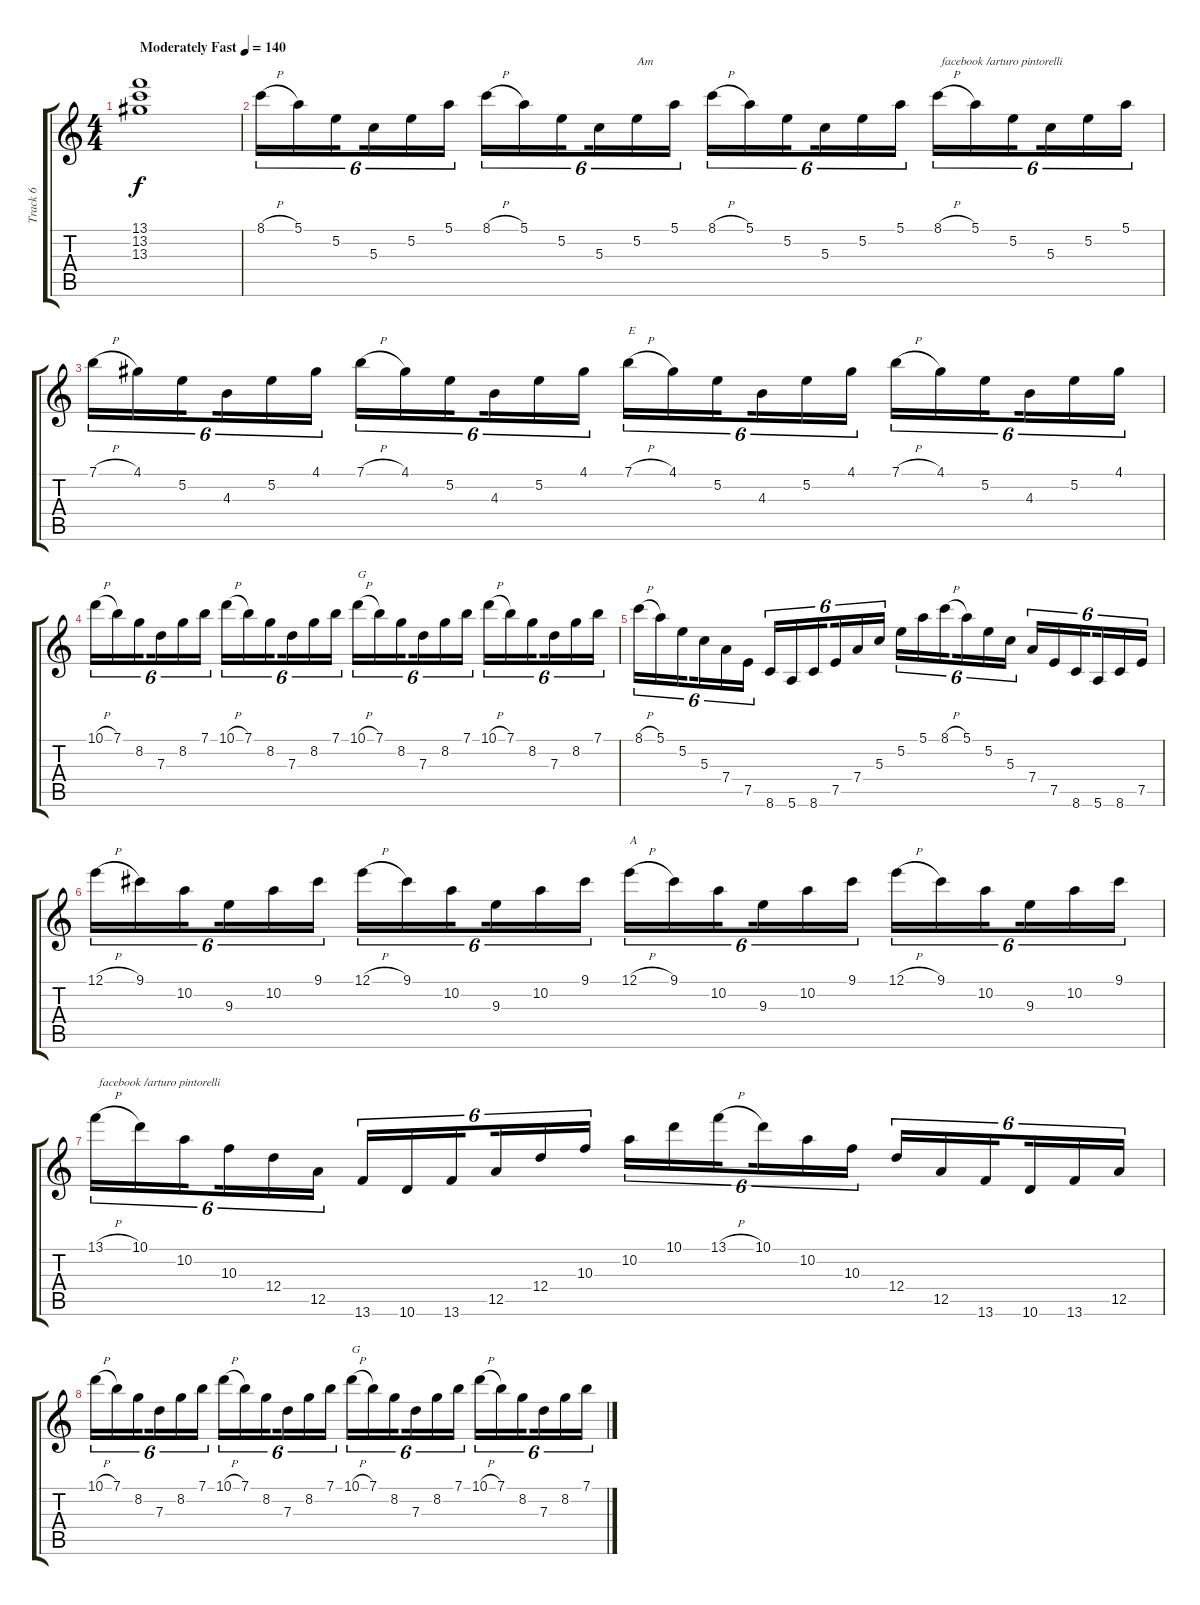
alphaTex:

\track ("Track 6" "Track 6") {instrument distortionguitar}
\staff {score tabs}
\tuning (E4 B3 G3 D3 A2 E2) {hide}
\ts (4 4)
\tempo (140 "Moderately Fast")
\clef g2
\ks c
(13.1 13.2 13.3).1{dy f instrument reversecymbal} |
8.1{h}.16{tu (6 4) instrument distortionguitar} 5.1.16{tu (6 4)} 5.2.16{tu (6 4) beam splitsecondary} 5.3.16{tu (6 4)} 5.2.16{tu (6 4)} 5.1.16{tu (6 4)} 8.1{h}.16{tu (6 4)} 5.1.16{tu (6 4)} 5.2.16{tu (6 4) beam splitsecondary} 5.3.16{tu (6 4)} 5.2.16{tu (6 4) txt "Am"} 5.1.16{tu (6 4)} 8.1{h}.16{tu (6 4)} 5.1.16{tu (6 4)} 5.2.16{tu (6 4) beam splitsecondary} 5.3.16{tu (6 4)} 5.2.16{tu (6 4)} 5.1.16{tu (6 4)} 8.1{h}.16{tu (6 4) txt " facebook /arturo pintorelli"} 5.1.16{tu (6 4)} 5.2.16{tu (6 4) beam splitsecondary} 5.3.16{tu (6 4)} 5.2.16{tu (6 4)} 5.1.16{tu (6 4)} |
7.1{h}.16{tu (6 4)} 4.1.16{tu (6 4)} 5.2.16{tu (6 4) beam splitsecondary} 4.3.16{tu (6 4)} 5.2.16{tu (6 4)} 4.1.16{tu (6 4)} 7.1{h}.16{tu (6 4)} 4.1.16{tu (6 4)} 5.2.16{tu (6 4) beam splitsecondary} 4.3.16{tu (6 4)} 5.2.16{tu (6 4)} 4.1.16{tu (6 4)} 7.1{h}.16{tu (6 4) txt "E"} 4.1.16{tu (6 4)} 5.2.16{tu (6 4) beam splitsecondary} 4.3.16{tu (6 4)} 5.2.16{tu (6 4)} 4.1.16{tu (6 4)} 7.1{h}.16{tu (6 4)} 4.1.16{tu (6 4)} 5.2.16{tu (6 4) beam splitsecondary} 4.3.16{tu (6 4)} 5.2.16{tu (6 4)} 4.1.16{tu (6 4)} |
10.1{h}.16{tu (6 4)} 7.1.16{tu (6 4)} 8.2.16{tu (6 4) beam splitsecondary} 7.3.16{tu (6 4)} 8.2.16{tu (6 4)} 7.1.16{tu (6 4)} 10.1{h}.16{tu (6 4)} 7.1.16{tu (6 4)} 8.2.16{tu (6 4) beam splitsecondary} 7.3.16{tu (6 4)} 8.2.16{tu (6 4)} 7.1.16{tu (6 4)} 10.1{h}.16{tu (6 4) txt "G"} 7.1.16{tu (6 4)} 8.2.16{tu (6 4) beam splitsecondary} 7.3.16{tu (6 4)} 8.2.16{tu (6 4)} 7.1.16{tu (6 4)} 10.1{h}.16{tu (6 4)} 7.1.16{tu (6 4)} 8.2.16{tu (6 4) beam splitsecondary} 7.3.16{tu (6 4)} 8.2.16{tu (6 4)} 7.1.16{tu (6 4)} |
8.1{h}.16{tu (6 4)} 5.1.16{tu (6 4)} 5.2.16{tu (6 4) beam splitsecondary} 5.3.16{tu (6 4)} 7.4.16{tu (6 4)} 7.5.16{tu (6 4)} 8.6.16{tu (6 4)} 5.6.16{tu (6 4)} 8.6.16{tu (6 4) beam splitsecondary} 7.5.16{tu (6 4)} 7.4.16{tu (6 4)} 5.3.16{tu (6 4)} 5.2.16{tu (6 4)} 5.1.16{tu (6 4)} 8.1{h}.16{tu (6 4) beam splitsecondary} 5.1.16{tu (6 4)} 5.2.16{tu (6 4)} 5.3.16{tu (6 4)} 7.4.16{tu (6 4)} 7.5.16{tu (6 4)} 8.6.16{tu (6 4) beam splitsecondary} 5.6.16{tu (6 4)} 8.6.16{tu (6 4)} 7.5.16{tu (6 4)} |
12.1{h}.16{tu (6 4)} 9.1.16{tu (6 4)} 10.2.16{tu (6 4) beam splitsecondary} 9.3.16{tu (6 4)} 10.2.16{tu (6 4)} 9.1.16{tu (6 4)} 12.1{h}.16{tu (6 4)} 9.1.16{tu (6 4)} 10.2.16{tu (6 4) beam splitsecondary} 9.3.16{tu (6 4)} 10.2.16{tu (6 4)} 9.1.16{tu (6 4)} 12.1{h}.16{tu (6 4) txt "A"} 9.1.16{tu (6 4)} 10.2.16{tu (6 4) beam splitsecondary} 9.3.16{tu (6 4)} 10.2.16{tu (6 4)} 9.1.16{tu (6 4)} 12.1{h}.16{tu (6 4)} 9.1.16{tu (6 4)} 10.2.16{tu (6 4) beam splitsecondary} 9.3.16{tu (6 4)} 10.2.16{tu (6 4)} 9.1.16{tu (6 4)} |
13.1{h}.16{tu (6 4) txt " facebook /arturo pintorelli"} 10.1.16{tu (6 4)} 10.2.16{tu (6 4) beam splitsecondary} 10.3.16{tu (6 4)} 12.4.16{tu (6 4)} 12.5.16{tu (6 4)} 13.6.16{tu (6 4)} 10.6.16{tu (6 4)} 13.6.16{tu (6 4) beam splitsecondary} 12.5.16{tu (6 4)} 12.4.16{tu (6 4)} 10.3.16{tu (6 4)} 10.2.16{tu (6 4)} 10.1.16{tu (6 4)} 13.1{h}.16{tu (6 4) beam splitsecondary} 10.1.16{tu (6 4)} 10.2.16{tu (6 4)} 10.3.16{tu (6 4)} 12.4.16{tu (6 4)} 12.5.16{tu (6 4)} 13.6.16{tu (6 4) beam splitsecondary} 10.6.16{tu (6 4)} 13.6.16{tu (6 4)} 12.5.16{tu (6 4)} |
10.1{h}.16{tu (6 4)} 7.1.16{tu (6 4)} 8.2.16{tu (6 4) beam splitsecondary} 7.3.16{tu (6 4)} 8.2.16{tu (6 4)} 7.1.16{tu (6 4)} 10.1{h}.16{tu (6 4)} 7.1.16{tu (6 4)} 8.2.16{tu (6 4) beam splitsecondary} 7.3.16{tu (6 4)} 8.2.16{tu (6 4)} 7.1.16{tu (6 4)} 10.1{h}.16{tu (6 4) txt "G"} 7.1.16{tu (6 4)} 8.2.16{tu (6 4) beam splitsecondary} 7.3.16{tu (6 4)} 8.2.16{tu (6 4)} 7.1.16{tu (6 4)} 10.1{h}.16{tu (6 4)} 7.1.16{tu (6 4)} 8.2.16{tu (6 4) beam splitsecondary} 7.3.16{tu (6 4)} 8.2.16{tu (6 4)} 7.1.16{tu (6 4)}
